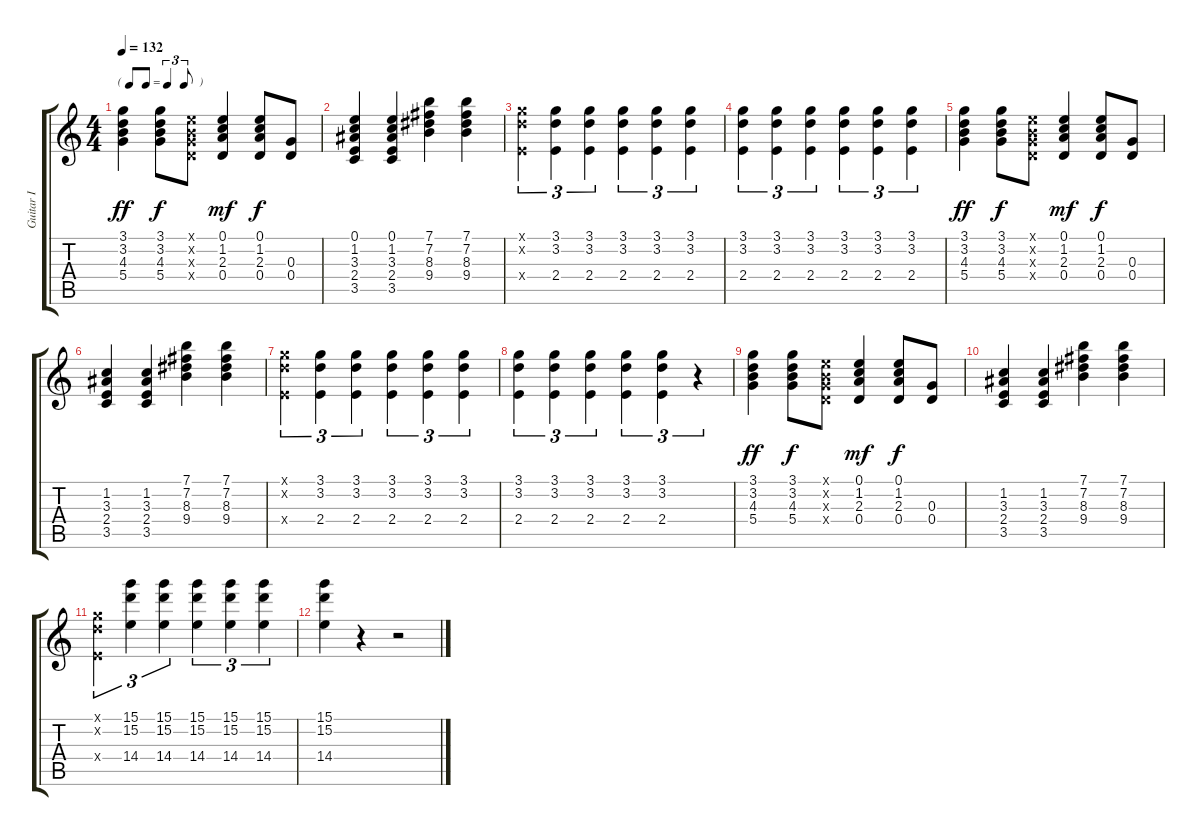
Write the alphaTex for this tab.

\track ("Guitar I" "Guitar I") {instrument electricguitarclean}
\staff {score tabs}
\tuning (E4 B3 G3 D3 A2 E2) {hide}
\ts (4 4)
\tf triplet8th
\tempo 132
\clef g2
\ks c
(3.1 3.2 4.3 5.4).4{dy ff} (3.1 3.2 4.3 5.4).8{dy f} (0.1{x} 0.2{x} 0.3{x} 0.4{x}).8 (0.1 1.2 2.3 0.4).4{dy mf} (0.1 1.2 2.3 0.4).8{dy f} (0.3 0.4).8 |
(0.1 1.2 3.3 2.4 3.5).4 (0.1 1.2 3.3 2.4 3.5).4 (7.1 7.2 8.3 9.4).4 (7.1 7.2 8.3 9.4).4 |
(3.1{x} 3.2{x} 2.4{x}).4{tu (3 2)} (3.1 3.2 2.4).4{tu (3 2)} (3.1 3.2 2.4).4{tu (3 2)} (3.1 3.2 2.4).4{tu (3 2)} (3.1 3.2 2.4).4{tu (3 2)} (3.1 3.2 2.4).4{tu (3 2)} |
(3.1 3.2 2.4).4{tu (3 2)} (3.1 3.2 2.4).4{tu (3 2)} (3.1 3.2 2.4).4{tu (3 2)} (3.1 3.2 2.4).4{tu (3 2)} (3.1 3.2 2.4).4{tu (3 2)} (3.1 3.2 2.4).4{tu (3 2)} |
(3.1 3.2 4.3 5.4).4{dy ff} (3.1 3.2 4.3 5.4).8{dy f} (0.1{x} 0.2{x} 0.3{x} 0.4{x}).8 (0.1 1.2 2.3 0.4).4{dy mf} (0.1 1.2 2.3 0.4).8{dy f} (0.3 0.4).8 |
(1.2 3.3 2.4 3.5).4 (1.2 3.3 2.4 3.5).4 (7.1 7.2 8.3 9.4).4 (7.1 7.2 8.3 9.4).4 |
(3.1{x} 3.2{x} 2.4{x}).4{tu (3 2)} (3.1 3.2 2.4).4{tu (3 2)} (3.1 3.2 2.4).4{tu (3 2)} (3.1 3.2 2.4).4{tu (3 2)} (3.1 3.2 2.4).4{tu (3 2)} (3.1 3.2 2.4).4{tu (3 2)} |
(3.1 3.2 2.4).4{tu (3 2)} (3.1 3.2 2.4).4{tu (3 2)} (3.1 3.2 2.4).4{tu (3 2)} (3.1 3.2 2.4).4{tu (3 2)} (3.1 3.2 2.4).4{tu (3 2)} r.4{tu (3 2)} |
(3.1 3.2 4.3 5.4).4{dy ff} (3.1 3.2 4.3 5.4).8{dy f} (0.1{x} 0.2{x} 0.3{x} 0.4{x}).8 (0.1 1.2 2.3 0.4).4{dy mf} (0.1 1.2 2.3 0.4).8{dy f} (0.3 0.4).8 |
(1.2 3.3 2.4 3.5).4 (1.2 3.3 2.4 3.5).4 (7.1 7.2 8.3 9.4).4 (7.1 7.2 8.3 9.4).4 |
(3.1{x} 3.2{x} 2.4{x}).4{tu (3 2)} (15.1 15.2 14.4).4{tu (3 2)} (15.1 15.2 14.4).4{tu (3 2)} (15.1 15.2 14.4).4{tu (3 2)} (15.1 15.2 14.4).4{tu (3 2)} (15.1 15.2 14.4).4{tu (3 2)} |
(15.1 15.2 14.4).4 r.4 r.2
